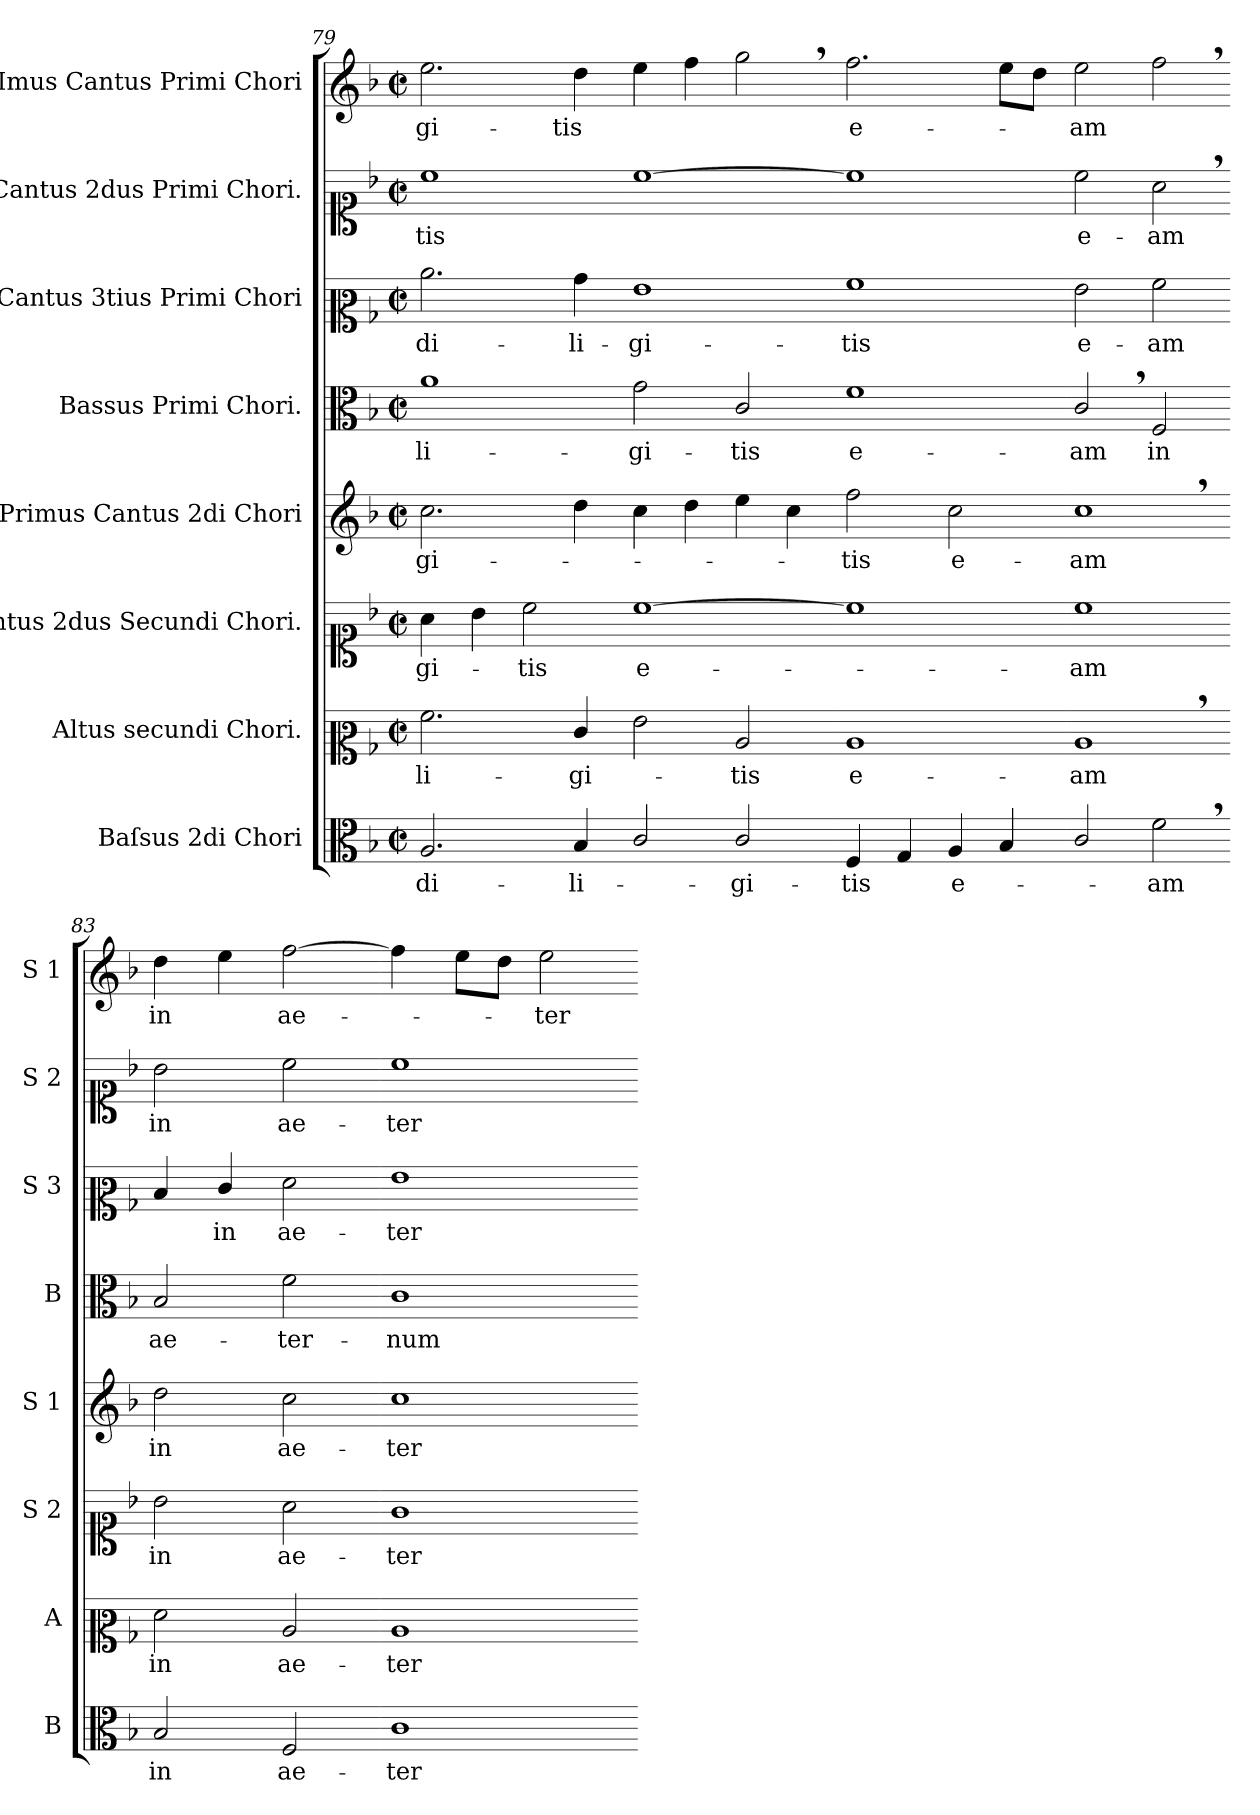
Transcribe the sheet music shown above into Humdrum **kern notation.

**kern	**text	**kern	**text	**kern	**text	**kern	**text	**kern	**text	**kern	**text	**kern	**text	**kern	**text
*part8	*part8	*part7	*part7	*part6	*part6	*part5	*part5	*part4	*part4	*part3	*part3	*part2	*part2	*part1	*part1
*staff8	*staff8	*staff7	*staff7	*staff6	*staff6	*staff5	*staff5	*staff4	*staff4	*staff3	*staff3	*staff2	*staff2	*staff1	*staff1
*I"Baſsus 2di Chori	*	*I"Altus secundi Chori.	*	*I"Cantus 2dus Secundi Chori.	*	*I"Primus Cantus 2di Chori	*	*I"Bassus Primi Chori.	*	*I"Cantus 3tius Primi Chori	*	*I"Cantus 2dus Primi Chori.	*	*I"Imus Cantus Primi Chori	*
*I'B	*	*I'A	*	*I'S 2	*	*I'S 1	*	*I'B	*	*I'S 3	*	*I'S 2	*	*I'S 1	*
*clefC3	*	*clefC2	*	*clefC1	*	*clefG2	*	*clefC3	*	*clefC2	*	*clefC1	*	*clefG2	*
*k[b-]	*	*k[b-]	*	*k[b-]	*	*k[b-]	*	*k[b-]	*	*k[b-]	*	*k[b-]	*	*k[b-]	*
*F:	*	*F:	*	*F:	*	*F:	*	*F:	*	*F:	*	*F:	*	*F:	*
*M2/2	*	*M2/2	*	*M2/2	*	*M2/2	*	*M2/2	*	*M2/2	*	*M2/2	*	*M2/2	*
*met(c|)	*	*met(c|)	*	*met(c|)	*	*met(c|)	*	*met(c|)	*	*met(c|)	*	*met(c|)	*	*met(c|)	*
=79	=79	=79	=79	=79	=79	=79	=79	=79	=79	=79	=79	=79	=79	=79	=79
2.A/	di-	2.a\	-li-	4a\	-gi-	2.cc\	-gi-	1a	-li-	2.cc\	di-	1cc	-tis	2.ee\	-gi-
.	.	.	.	4b-\	.	.	.	.	.	.	.	.	.	.	.
.	.	.	.	2cc\	-tis	.	.	.	.	.	.	.	.	.	.
4B-/	-li-	4e/	-gi-	.	.	4dd\	.	.	.	4b-\	-li-	.	.	4dd\	-tis
=80-	=80-	=80-	=80-	=80-	=80-	=80-	=80-	=80-	=80-	=80-	=80-	=80-	=80-	=80-	=80-
2c/	.	2g\	.	[1cc	e-	4cc\	.	2g\	-gi-	1g	-gi-	[1cc	.	4ee\	.
.	.	.	.	.	.	4dd\	.	.	.	.	.	.	.	4ff\	.
2c/	-gi-	2c/	-tis	.	.	4ee\	.	2c/	-tis	.	.	.	.	2gg,\	.
.	.	.	.	.	.	4cc\	.	.	.	.	.	.	.	.	.
=81-	=81-	=81-	=81-	=81-	=81-	=81-	=81-	=81-	=81-	=81-	=81-	=81-	=81-	=81-	=81-
4F/	-tis	1c	e-	1cc]	.	2ff\	-tis	1f	e-	1a	-tis	1cc]	.	2.ff\	e-
4G/	.	.	.	.	.	.	.	.	.	.	.	.	.	.	.
4A/	e-	.	.	.	.	2cc\	e-	.	.	.	.	.	.	.	.
4B-/	.	.	.	.	.	.	.	.	.	.	.	.	.	8ee\L	.
.	.	.	.	.	.	.	.	.	.	.	.	.	.	8dd\J	.
=82-	=82-	=82-	=82-	=82-	=82-	=82-	=82-	=82-	=82-	=82-	=82-	=82-	=82-	=82-	=82-
2c/	.	1c,	-am	1cc	-am	1cc,	-am	2c,/	-am	2g\	e-	2cc\	e-	2ee\	-am
2f,\	-am	.	.	.	.	.	.	2F/	in	2a\	-am	2a,\	-am	2ff,\	.
=83-	=83-	=83-	=83-	=83-	=83-	=83-	=83-	=83-	=83-	=83-	=83-	=83-	=83-	=83-	=83-
2B-/	in	2f\	in	2b-\	in	2dd\	in	2B-/	ae-	4d/	.	2b-\	in	4dd\	in
.	.	.	.	.	.	.	.	.	.	4e/	in	.	.	4ee\	.
2F/	ae-	2c/	ae-	2a\	ae-	2cc\	ae-	2f\	-ter-	2f\	ae-	2cc\	ae-	[2ff\	ae-
=84-	=84-	=84-	=84-	=84-	=84-	=84-	=84-	=84-	=84-	=84-	=84-	=84-	=84-	=84-	=84-
1c	-ter-	1c	-ter-	1g	-ter-	1cc	-ter-	1c	-num	1g	-ter-	1cc	-ter-	4ff\]	.
.	.	.	.	.	.	.	.	.	.	.	.	.	.	8ee\L	.
.	.	.	.	.	.	.	.	.	.	.	.	.	.	8dd\J	.
.	.	.	.	.	.	.	.	.	.	.	.	.	.	2ee\	-ter-
=-	=-	=-	=-	=-	=-	=-	=-	=-	=-	=-	=-	=-	=-	=-	=-
*-	*-	*-	*-	*-	*-	*-	*-	*-	*-	*-	*-	*-	*-	*-	*-
